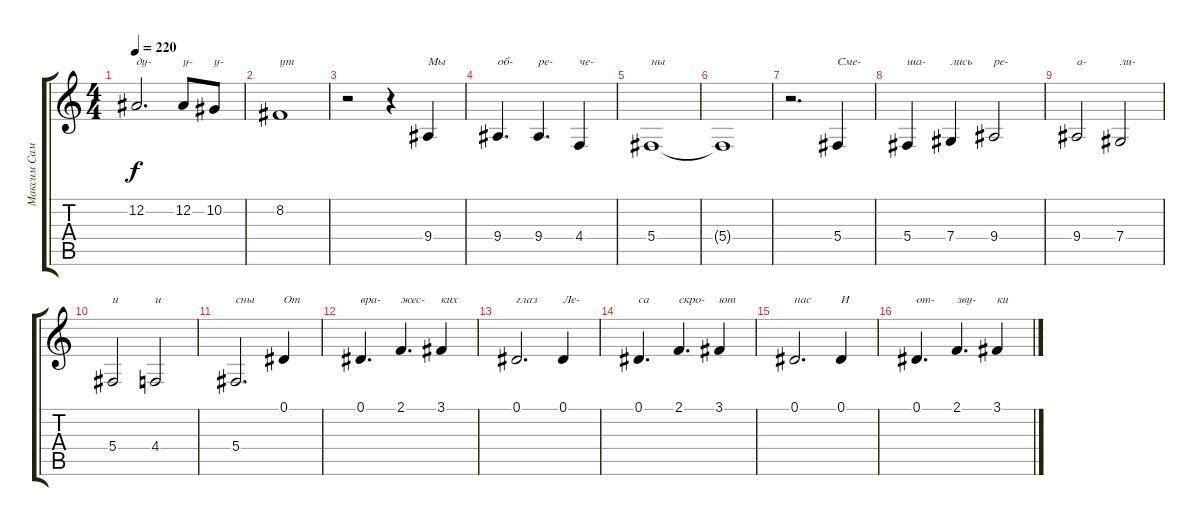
\track ("Максим Самосват" "Максим Сам") {instrument bassoon}
\staff {score tabs}
\tuning (Eb4 Bb3 Gb3 Db3 Ab2 Eb2) {hide}
\ts (4 4)
\tempo 220
\clef g2
\ks c
12.2.2{d txt "ду-" dy f} 12.2.8{txt "у-"} 10.2.8{txt "у-"} |
8.2.1{txt "ут"} |
r.2 r.4 9.4.4{txt "Мы"} |
9.4.4{d txt "об-"} 9.4.4{d txt "ре-"} 4.4.4{txt "че-"} |
5.4.1{txt "ны"} |
5.4{t}.1 |
r.2{d} 5.4.4{txt "Сме-"} |
5.4.4{txt "ша-"} 7.4.4{txt "лись"} 9.4.2{txt "ре-"} |
9.4.2{txt "а-"} 7.4.2{txt "ли-"} |
5.4.2{txt "и"} 4.4.2{txt "и"} |
5.4.2{d txt "сны"} 0.1.4{txt "От"} |
0.1.4{d txt "вра-"} 2.1.4{d txt "жес-"} 3.1.4{txt "ких"} |
0.1.2{d txt "глаз"} 0.1.4{txt "Ле-"} |
0.1.4{d txt "са"} 2.1.4{d txt "скро-"} 3.1.4{txt "ют"} |
0.1.2{d txt "нас"} 0.1.4{txt "И"} |
0.1.4{d txt "от-"} 2.1.4{d txt "зву-"} 3.1.4{txt "ки"}
